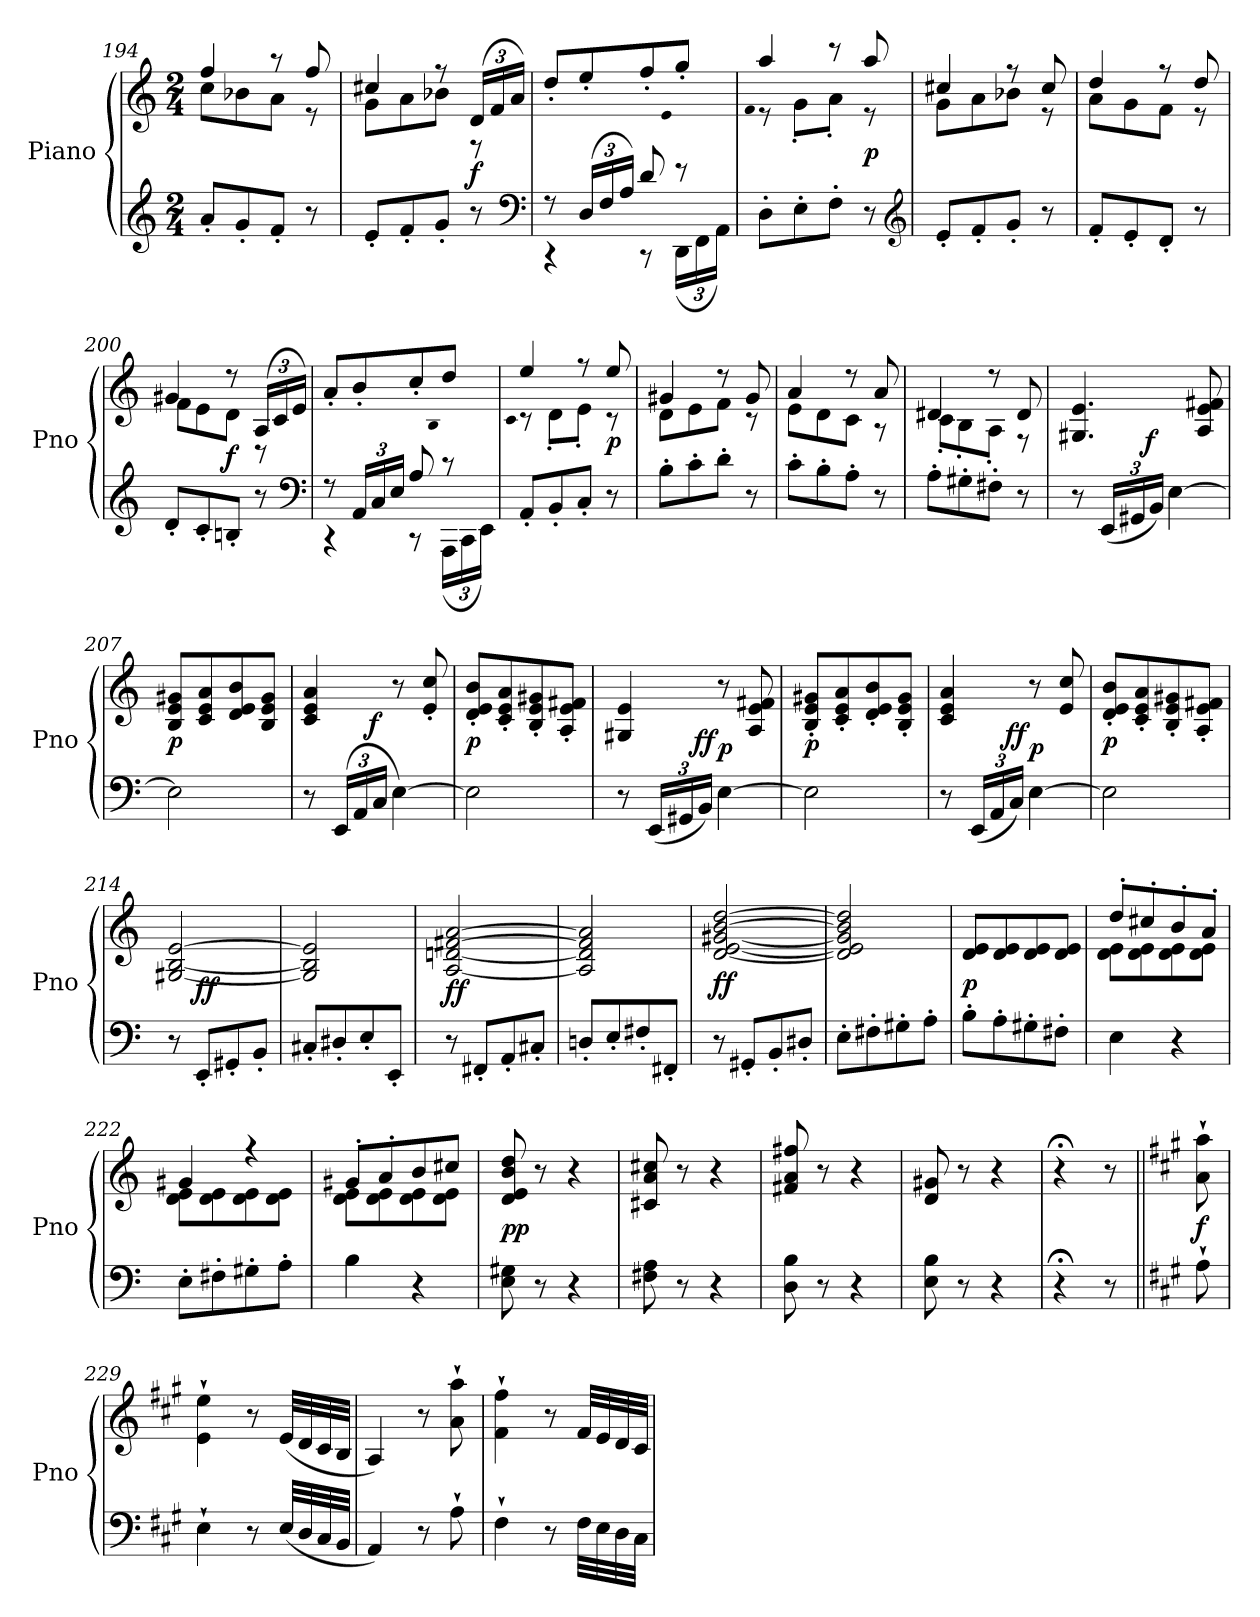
**kern	**kern	**dynam
*part1	*part1	*part1
*staff2	*staff1	*staff1/2
*I"Piano	*	*
*I'Pno	*	*
*clefG2	*clefG2	*
*k[]	*k[]	*
*M2/4	*M2/4	*
=194	=194	=194
*	*^	*
8a'/L	4ff/	8cc\L	.
8g'/	.	8b-X\	.
8f'/J	8r	8a\J	.
8r	8ff/	8r	.
=195	=195	=195	=195
8e'/L	4cc#X/	8g\L	.
8f'/	.	8a\	.
8g'/J	8r	8b-X\J	.
8r	(24d/LL	8r	f
.	24f/	.	.
.	24a/JJ)	.	.
*	*v	*v	*
*clefF4	*	*
=196	=196	=196
*^	*	*
8r	4r	8dd'/L	.
(24D/LL	.	8ee'/	.
24F/	.	.	.
24A/JJ)	.	.	.
8d/	8r	8ff'/	.
.	.	qe	.
8r	(24DD\LL	8gg'/J	.
.	24FF\	.	.
.	24AA\JJ)	.	.
*v	*v	*	*
=197	=197	=197
.	qf	.
*	*^	*
8D'\L	4aa/	8r	.
8E'\	.	8g'\L	.
8F'\J	8r	8a'\J	.
8r	8aa/	8r	p
*clefG2	*	*	*
=198	=198	=198	=198
8e'/L	4cc#X/	8g\L	.
8f'/	.	8a\	.
8g'/J	8r	8b-X\J	.
8r	8cc#/	8r	.
=199	=199	=199	=199
8f'/L	4dd/	8a\L	.
8e'/	.	8g\	.
8d'/J	8r	8f\J	.
8r	8dd/	8r	.
=200	=200	=200	=200
8d'/L	4g#X/	8f\L	.
8c'/	.	8e\	.
8Bn'/J	8r	8d\J	f
8r	(24A/LL	8r	.
.	24c/	.	.
.	24e/JJ)	.	.
*	*v	*v	*
*clefF4	*	*
=201	=201	=201
*^	*	*
8r	4r	8a'/L	.
24AA/LL	.	8b'/	.
24C/	.	.	.
24E/JJ	.	.	.
8A/	8r	8cc'/	.
.	.	qB	.
8r	(24AAA\LL	8dd/J	.
.	24CC\	.	.
.	24EE\JJ)	.	.
*v	*v	*	*
=202	=202	=202
.	qc	.
*	*^	*
8AA'/L	4ee/	8r	.
8BB'/	.	8d'\L	.
8C'/J	8r	8e'\J	.
8r	8ee/	8r	p
=203	=203	=203	=203
8B'\L	4g#X/	8d\L	.
8c'\	.	8e\	.
8d'\J	8r	8f\J	.
8r	8g#/	8r	.
=204	=204	=204	=204
8c'\L	4a/	8e\L	.
8B'\	.	8d\	.
8A'\J	8r	8c\J	.
8r	8a/	8r	.
=205	=205	=205	=205
8A'\L	4d#X/	8c'\L	.
8G#X'\	.	8B'\	.
8F#X'\J	8r	8A'\J	.
8r	8d#/	8r	.
*	*v	*v	*
=206	=206	=206
8r	4.G#X/ 4.e/	.
(24EE/LL	.	.
24GG#X/	.	.
24BB/JJ)	.	f
[4E\	.	.
.	8A/ 8e/ 8f#X/	.
=207	=207	=207
2E\]	8B/ 8e/ 8g#X/L	p
.	8c/ 8e/ 8a/	.
.	8d/ 8e/ 8b/	.
.	8B/ 8e/ 8g#/J	.
=208	=208	=208
8r	4c/ 4e/ 4a/	.
(24EE/LL	.	.
24AA/	.	.
24C/JJ	.	f
[4E\)	8r	.
.	8e'/ 8cc'/	.
=209	=209	=209
2E\]	8d'/ 8e'/ 8b'/L	p
.	8c'/ 8e'/ 8a'/	.
.	8B'/ 8e'/ 8g#X'/	.
.	8A'/ 8e'/ 8f#X'/J	.
=210	=210	=210
8r	4G#X/ 4e/	.
(24EE/LL	.	.
24GG#X/	.	.
24BB/JJ)	.	ff
[4E\	8r	p
.	8A/ 8e/ 8f#X/	.
=211	=211	=211
2E\]	8B'/ 8e'/ 8g#X'/L	p
.	8c'/ 8e'/ 8a'/	.
.	8d'/ 8e'/ 8b'/	.
.	8B'/ 8e'/ 8g#'/J	.
=212	=212	=212
8r	4c/ 4e/ 4a/	.
(24EE/LL	.	.
24AA/	.	.
24C/JJ)	.	ff
[4E\	8r	p
.	8e/ 8cc/	.
=213	=213	=213
2E\]	8d'/ 8e'/ 8b'/L	p
.	8c'/ 8e'/ 8a'/	.
.	8B'/ 8e'/ 8g#X'/	.
.	8A'/ 8e'/ 8f#X'/J	.
=214	=214	=214
8r	[2G#X/ [2B/ [2e/	.
8EE'/L	.	ff
8GG#X'/	.	.
8BB'/J	.	.
=215	=215	=215
8C#X'/L	2G#]/ 2B]/ 2e]/	.
8D#X'/	.	.
8E'/	.	.
8EE'/J	.	.
=216	=216	=216
8r	[2A/ [2dn/ [2f#X/ [2a/	ff
8FF#X'/L	.	.
8AA'/	.	.
8C#X'/J	.	.
=217	=217	=217
8Dn'/L	2A]/ 2d]/ 2f#]/ 2a]/	.
8E'/	.	.
8F#X'/	.	.
8FF#X'/J	.	.
=218	=218	=218
8r	[2d/ [2e/ [2g#X/ [2b/ [2dd/	ff
8GG#X'/L	.	.
8BB'/	.	.
8D#X'/J	.	.
=219	=219	=219
8E'\L	2d]/ 2e]/ 2g#]/ 2b]/ 2dd]/	.
8F#X'\	.	.
8G#X'\	.	.
8A'\J	.	.
=220	=220	=220
8B'\L	8d/ 8e/L	p
8A'\	8d/ 8e/	.
8G#X'\	8d/ 8e/	.
8F#X'\J	8d/ 8e/J	.
=221	=221	=221
*	*^	*
4E\	8dd'/L	8d\ 8e\L	.
.	8cc#X'/	8d\ 8e\	.
4r	8b'/	8d\ 8e\	.
.	8a'/J	8d\ 8e\J	.
=222	=222	=222	=222
8E'\L	4g#X/	8d\ 8e\L	.
8F#X'\	.	8d\ 8e\	.
8G#X'\	4r	8d\ 8e\	.
8A'\J	.	8d\ 8e\J	.
=223	=223	=223	=223
4B\	8g#X'/L	8d\ 8e\L	.
.	8a'/	8d\ 8e\	.
4r	8b/	8d\ 8e\	.
.	8cc#X/J	8d\ 8e\J	.
*	*v	*v	*
=224	=224	=224
8E\ 8G#X\	8d/ 8e/ 8b/ 8dd/	pp
8r	8r	.
4r	4r	.
=225	=225	=225
8F#X\ 8A\	8c#X/ 8a/ 8cc#X/	.
8r	8r	.
4r	4r	.
=226	=226	=226
8D\ 8B\	8f#X/ 8a/ 8ff#X/	.
8r	8r	.
4r	4r	.
=227	=227	=227
8E\ 8B\	8d/ 8g#X/	.
8r	8r	.
4r	4r	.
=228	=228	=228
4r;<	4r;<	.
8r	8r	.
=||	=||	=||
*k[f#c#g#]	*k[f#c#g#]	*
8A`\	8a`\ 8aa`\	f
=229	=229	=229
4E`\	4e`\ 4ee`\	.
8r	8r	.
(32E/LLL	(32e/LLL	.
32D/	32d/	.
32C#/	32c#/	.
32BB/JJJ	32B/JJJ	.
=230	=230	=230
4AA/)	4A/)	.
8r	8r	.
8A`\	8a`\ 8aa`\	.
=231	=231	=231
4F#`\	4f#`\ 4ff#`\	.
8r	8r	.
32F#\LLL	32f#/LLL	.
32E\	32e/	.
32D\	32d/	.
32C#\JJJ	32c#/JJJ	.
=	=	=
*-	*-	*-
